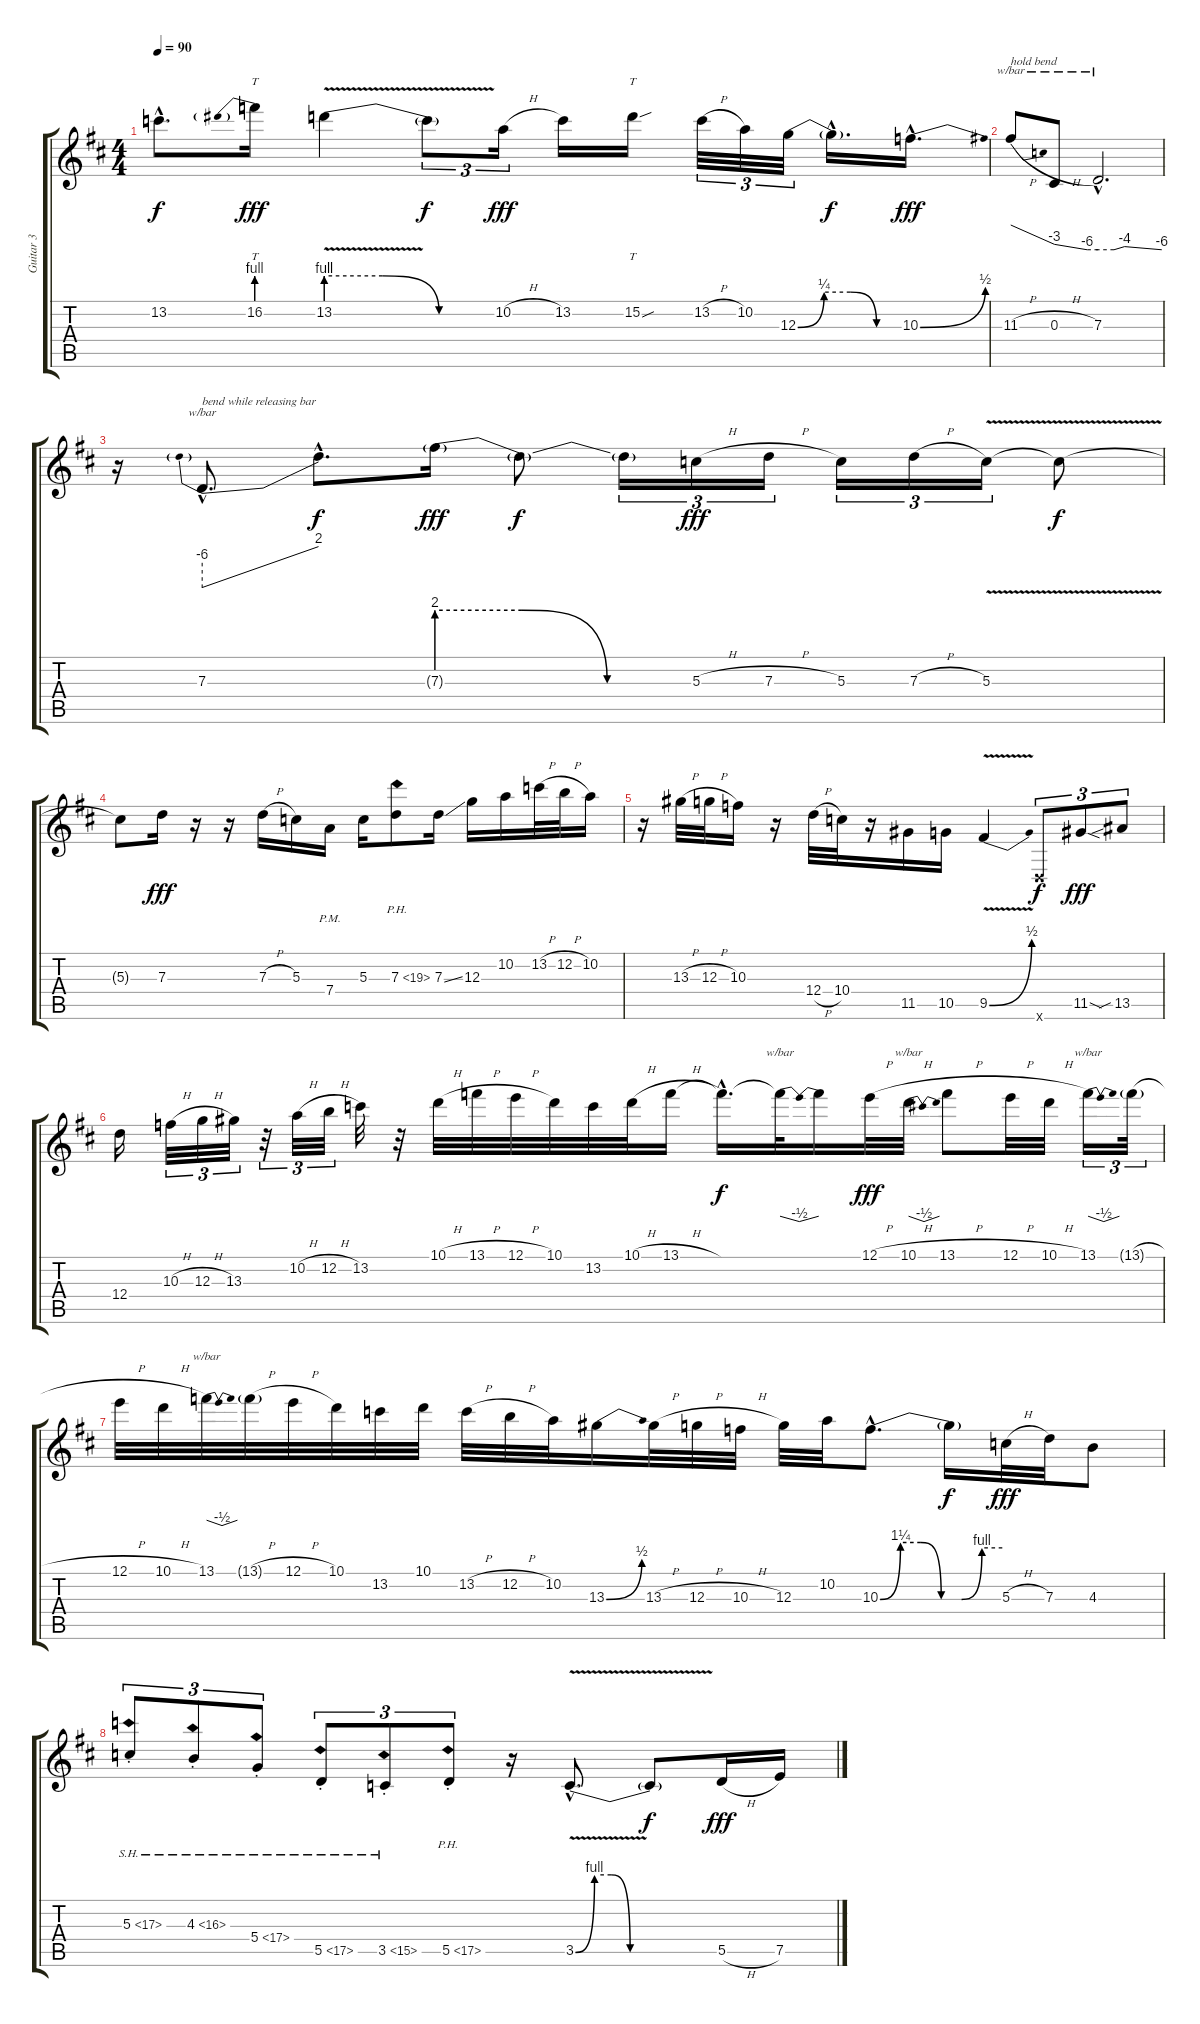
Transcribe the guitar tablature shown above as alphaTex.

\track ("Guitar 3" "Guitar 3") {instrument distortionguitar}
\staff {score tabs}
\tuning (E4 B3 G3 D3 A2 D2) {hide}
\ts (4 4)
\tempo 90
\clef g2
\ks d
13.2{hac t}.8{d dy f} 16.2{be (prebend 0 4 60 4)}.16{tt dy fff} 13.2{be (custom 0 4 20 4 40 0 60 0) v}.4 13.2{t}.8{tu (3 2) dy f} 10.2{h}.16{tu (3 2) dy fff} 13.2.16 15.2{sou}.16{tt} 13.2{h}.32{tu (3 2)} 10.2.32{tu (3 2)} 12.3{be (custom 0 0 15 1 30 1 45 0 60 0)}.32{tu (3 2)} 12.3{hac t}.16{d dy f} 10.3{be (bend 0 0 60 2) hac}.16{d dy fff} |
11.3{h}.8{tbe (dive default 0 0 60 -12) txt "hold bend"} 0.3{h}.8{tbe (custom default 0 -12 45 -24 60 -24)} 7.3{hac}.2{d tbe (custom default 0 -24 15 -24 25 -16 60 -24)} |
r.16 7.3{hac}.8{d tbe (predivedive default 0 -24 60 8) txt "bend while releasing bar"} 7.3{hac t}.8{d dy f} 7.3{be (custom 0 8 20 8 40 0 60 0) g}.16{dy fff} 7.3{t}.8{dy f} 7.3{t}.16{tu (3 2)} 5.3{h}.16{tu (3 2) dy fff} 7.3{h}.16{tu (3 2)} 5.3.16{tu (3 2)} 7.3{h}.16{tu (3 2)} 5.3{v}.16{tu (3 2)} 5.3{t}.8{dy f} |
5.3{t}.8 7.3.16{dy fff} r.16 r.16 7.3{h}.16 5.3.16 7.4{pm}.16 5.3.16 7.3{ph 12}.8 7.3{ss}.16 12.3.16 10.2.16 13.2{h}.32 12.2{h}.32 10.2.16 |
r.16 13.3{h}.32 12.3{h}.32 10.3.16 r.16 12.4{h}.32 10.4.32 r.16 11.5.16 10.5.16 9.5{be (bend 0 0 60 2) v}.4 0.6{x}.8{tu (3 2) dy f} 11.5{sod}.8{tu (3 2) dy fff} 13.5{sib}.8{tu (3 2)} |
12.4.16 10.3{h}.32{tu (3 2)} 12.3{h}.32{tu (3 2)} 13.3.32{tu (3 2)} r.32{tu (3 2)} 10.2{h}.32{tu (3 2)} 12.2{h}.32{tu (3 2)} 13.2.32 r.32 10.1{h}.32 13.1{h}.32 12.1{h}.32 10.1.32 13.2.32 10.1{h}.32 13.1{h}.16 13.1{hac t}.16{d dy f} 13.1{t}.32{tbe (dip default 0 0 30 -2 60 0)} 13.1{t}.16 12.1{h}.32{dy fff} 10.1{h}.32{tbe (dip default 0 0 30 -2 60 0)} 13.1{h}.8 12.1{h}.32 10.1{h}.32 13.1.16{tu (3 2) tbe (dip default 0 0 30 -2 60 0)} 13.1{h g}.32{tu (3 2)} |
12.1{h}.32 10.1{h}.32 13.1.32{tbe (dip default 0 0 30 -2 60 0)} 13.1{h g}.32 12.1{h}.32 10.1.32 13.2.32 10.1.32 13.2{h}.32 12.2{h}.32 10.2.32 13.3{be (bend 0 0 60 2)}.16 13.3{h}.32 12.3{h}.32 10.3{h}.32 12.3.32 10.2.32 10.3{be (custom 0 0 10 5 20 5 30 0 40 0 50 4 60 4) hac}.8{d} 10.3{t}.16{dy f} 5.3{h}.32{dy fff} 7.3.32 4.3.8 |
5.3{sh 12 st}.8{tu (3 2)} 4.3{sh 12 st}.8{tu (3 2)} 5.4{sh 12 st}.8{tu (3 2)} 5.5{sh 12 st}.8{tu (3 2)} 3.5{sh 12 st}.8{tu (3 2)} 5.5{ph 12 st}.8{tu (3 2)} r.16 3.5{be (custom 0 0 8 4 15 4 23 0 60 0) v hac}.8{d} 3.5{t}.8{dy f} 5.5{h}.16{dy fff} 7.5{h}.16
